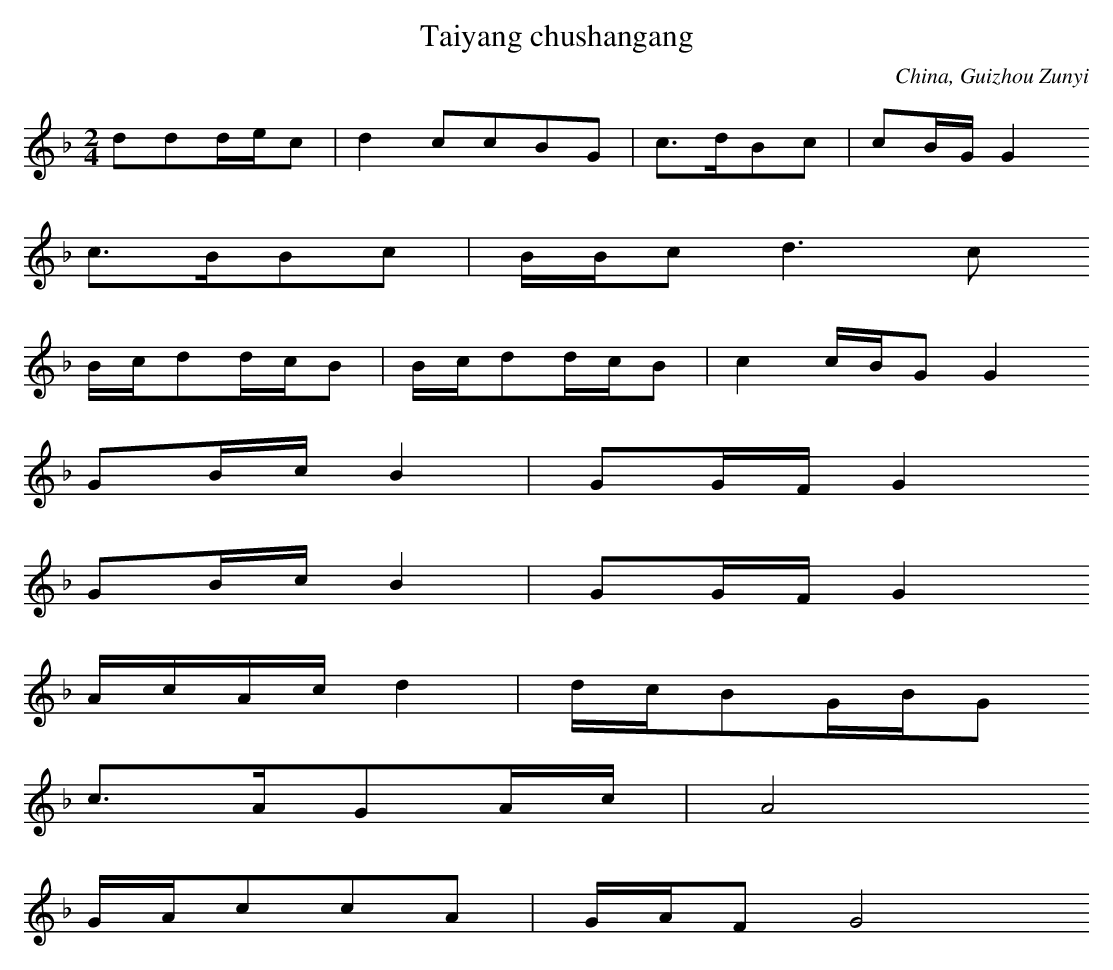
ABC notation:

X:1
T: Taiyang chushangang
O: China, Guizhou Zunyi
M: 2/4
L: 1/16
K: F
d2d2dec2 | d4c2c2B2G2 | c3dB2c2 | c2BGG4
c3BB2c2 | BBc2d6c2
Bcd2dcB2 | Bcd2dcB2 | c4cBG2G4
G2BcB4 | G2GFG4
G2BcB4 | G2GFG4
AcAcd4 | dcB2GBG2
c3AG2Ac | A8
GAc2c2A2 | GAF2G8
